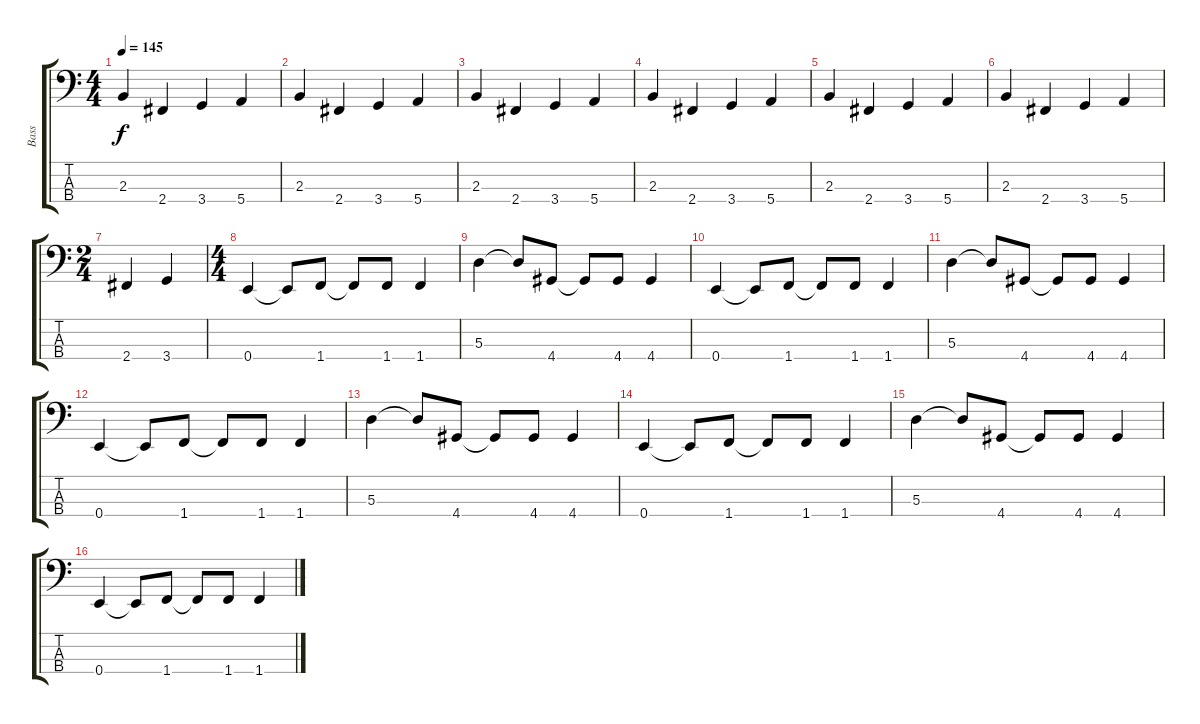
\track ("Bass" "Bass") {instrument electricbasspick}
\staff {score tabs}
\tuning (G2 D2 A1 E1) {hide}
\ts (4 4)
\tempo 145
\clef f4
\ks c
2.3.4{dy f} 2.4.4 3.4.4 5.4.4 |
2.3.4 2.4.4 3.4.4 5.4.4 |
2.3.4 2.4.4 3.4.4 5.4.4 |
2.3.4 2.4.4 3.4.4 5.4.4 |
2.3.4 2.4.4 3.4.4 5.4.4 |
2.3.4 2.4.4 3.4.4 5.4.4 |
\ts (2 4)
2.4.4 3.4.4 |
\ts (4 4)
0.4.4 0.4{t}.8 1.4.8 1.4{t}.8 1.4.8 1.4.4 |
5.3.4 5.3{t}.8 4.4.8 4.4{t}.8 4.4.8 4.4.4 |
0.4.4 0.4{t}.8 1.4.8 1.4{t}.8 1.4.8 1.4.4 |
5.3.4 5.3{t}.8 4.4.8 4.4{t}.8 4.4.8 4.4.4 |
0.4.4 0.4{t}.8 1.4.8 1.4{t}.8 1.4.8 1.4.4 |
5.3.4 5.3{t}.8 4.4.8 4.4{t}.8 4.4.8 4.4.4 |
0.4.4 0.4{t}.8 1.4.8 1.4{t}.8 1.4.8 1.4.4 |
5.3.4 5.3{t}.8 4.4.8 4.4{t}.8 4.4.8 4.4.4 |
0.4.4 0.4{t}.8 1.4.8 1.4{t}.8 1.4.8 1.4.4
